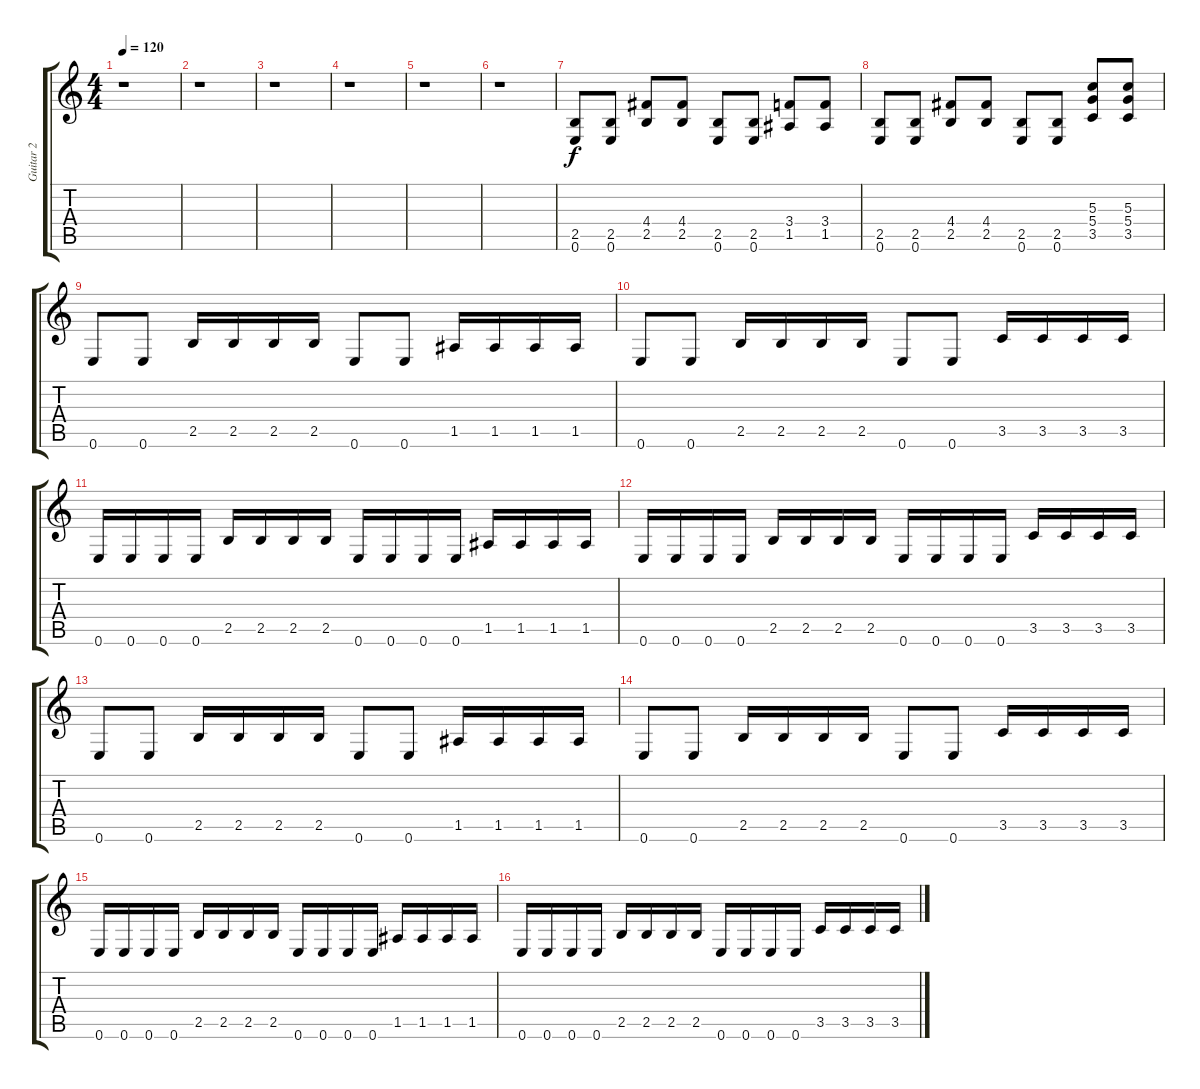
\track ("Guitar 2" "Guitar 2") {instrument distortionguitar}
\staff {score tabs}
\tuning (E4 B3 G3 D3 A2 E2) {hide}
\ts (4 4)
\tempo 120
\clef g2
\ks c
r.1{dy f instrument distortionguitar} |
r.1 |
r.1 |
r.1 |
r.1 |
r.1{volume 3} |
(2.5 0.6).8{volume 16} (2.5 0.6).8 (4.4 2.5).8 (4.4 2.5).8 (2.5 0.6).8 (2.5 0.6).8 (3.4 1.5).8 (3.4 1.5).8 |
(2.5 0.6).8 (2.5 0.6).8 (4.4 2.5).8 (4.4 2.5).8 (2.5 0.6).8 (2.5 0.6).8 (5.3 5.4 3.5).8 (5.3 5.4 3.5).8 |
0.6.8 0.6.8 2.5.16 2.5.16 2.5.16 2.5.16 0.6.8 0.6.8 1.5.16 1.5.16 1.5.16 1.5.16 |
0.6.8 0.6.8 2.5.16 2.5.16 2.5.16 2.5.16 0.6.8 0.6.8 3.5.16 3.5.16 3.5.16 3.5.16 |
0.6.16 0.6.16 0.6.16 0.6.16 2.5.16 2.5.16 2.5.16 2.5.16 0.6.16 0.6.16 0.6.16 0.6.16 1.5.16 1.5.16 1.5.16 1.5.16 |
0.6.16 0.6.16 0.6.16 0.6.16 2.5.16 2.5.16 2.5.16 2.5.16 0.6.16 0.6.16 0.6.16 0.6.16 3.5.16 3.5.16 3.5.16 3.5.16 |
0.6.8 0.6.8 2.5.16 2.5.16 2.5.16 2.5.16 0.6.8 0.6.8 1.5.16 1.5.16 1.5.16 1.5.16 |
0.6.8 0.6.8 2.5.16 2.5.16 2.5.16 2.5.16 0.6.8 0.6.8 3.5.16 3.5.16 3.5.16 3.5.16 |
0.6.16 0.6.16 0.6.16 0.6.16 2.5.16 2.5.16 2.5.16 2.5.16 0.6.16 0.6.16 0.6.16 0.6.16 1.5.16 1.5.16 1.5.16 1.5.16 |
0.6.16 0.6.16 0.6.16 0.6.16 2.5.16 2.5.16 2.5.16 2.5.16 0.6.16 0.6.16 0.6.16 0.6.16 3.5.16 3.5.16 3.5.16 3.5.16
